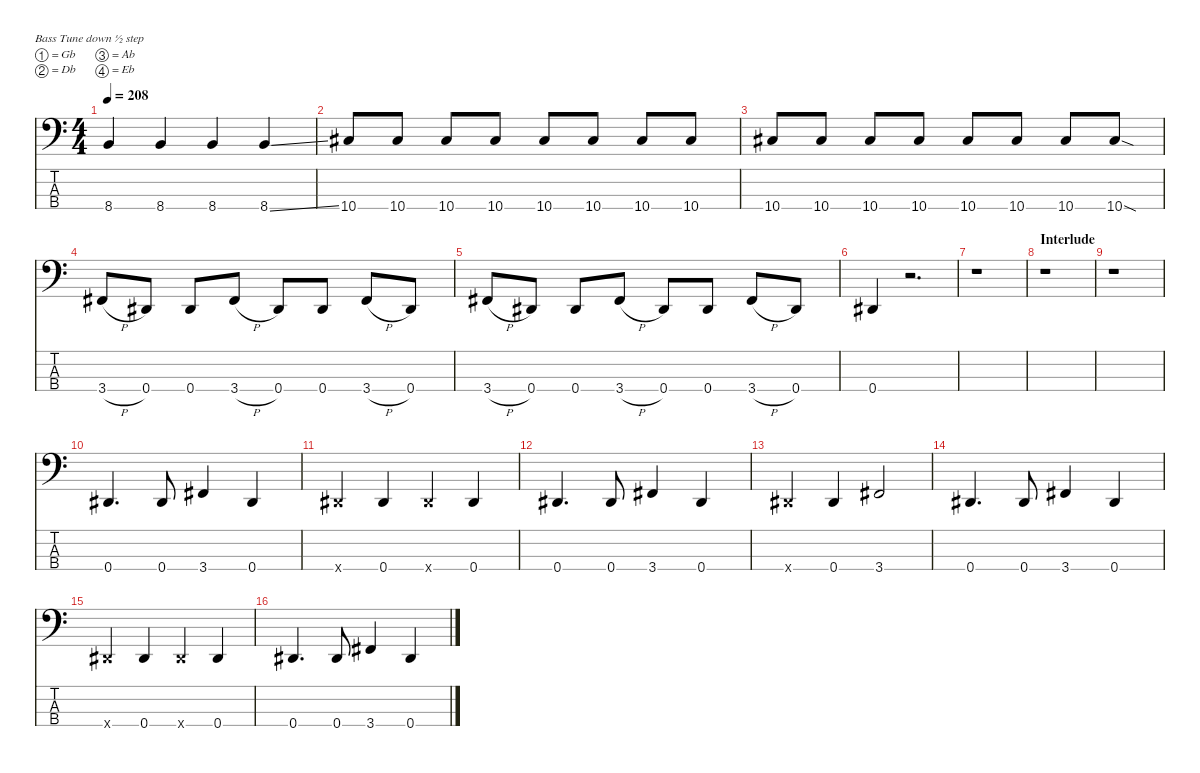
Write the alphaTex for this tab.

\defaultSystemsLayout 4
\hideDynamics
\bracketExtendMode nobrackets
\singleTrackTrackNamePolicy hidden
\multiTrackTrackNamePolicy hidden
\otherSystemsTrackNameOrientation horizontal
\track ("Bass" "el.bs.") {multiBarRest instrument electricbassfinger}
\staff {score tabs}
\tuning (Gb2 Db2 Ab1 Eb1)
\ts (4 4)
\tempo 208
\clef f4
\ks c
8.4.4{dy f beam Up} 8.4.4{beam Up} 8.4.4{beam Up} 8.4{ss}.4{beam Up} |
10.4{acc #}.8{beam Up} 10.4{acc #}.8{beam Up} 10.4{acc #}.8{beam Up} 10.4{acc #}.8{beam Up} 10.4{acc #}.8{beam Up} 10.4{acc #}.8{beam Up} 10.4{acc #}.8{beam Up} 10.4{acc #}.8{beam Up} |
10.4{acc #}.8{beam Up} 10.4{acc #}.8{beam Up} 10.4{acc #}.8{beam Up} 10.4{acc #}.8{beam Up} 10.4{acc #}.8{beam Up} 10.4{acc #}.8{beam Up} 10.4{acc #}.8{beam Up} 10.4{sod acc #}.8{beam Up} |
3.4{h acc #}.8{beam Up} 0.4{acc #}.8{beam Up} 0.4{acc #}.8{beam Up} 3.4{h acc #}.8{beam Up} 0.4{acc #}.8{beam Up} 0.4{acc #}.8{beam Up} 3.4{h acc #}.8{beam Up} 0.4{acc #}.8{beam Up} |
3.4{h acc #}.8{beam Up} 0.4{acc #}.8{beam Up} 0.4{acc #}.8{beam Up} 3.4{h acc #}.8{beam Up} 0.4{acc #}.8{beam Up} 0.4{acc #}.8{beam Up} 3.4{h acc #}.8{beam Up} 0.4{acc #}.8{beam Up} |
0.4{acc #}.4{beam Up} r.2{d beam Up} |
r.1{beam Down} |
\section ("" "Interlude")
r.1{beam Down} |
r.1{beam Down} |
0.4{acc #}.4{d beam Up} 0.4{acc #}.8{beam Up} 3.4{acc #}.4{beam Up} 0.4{acc #}.4{beam Up} |
0.4{x acc #}.4{beam Up} 0.4{acc #}.4{beam Up} 0.4{x acc #}.4{beam Up} 0.4{acc #}.4{beam Up} |
0.4{acc #}.4{d beam Up} 0.4{acc #}.8{beam Up} 3.4{acc #}.4{beam Up} 0.4{acc #}.4{beam Up} |
0.4{x acc #}.4{beam Up} 0.4{acc #}.4{beam Up} 3.4{acc #}.2{beam Up} |
0.4{acc #}.4{d beam Up} 0.4{acc #}.8{beam Up} 3.4{acc #}.4{beam Up} 0.4{acc #}.4{beam Up} |
0.4{x acc #}.4{beam Up} 0.4{acc #}.4{beam Up} 0.4{x acc #}.4{beam Up} 0.4{acc #}.4{beam Up} |
0.4{acc #}.4{d beam Up} 0.4{acc #}.8{beam Up} 3.4{acc #}.4{beam Up} 0.4{acc #}.4{beam Up}
